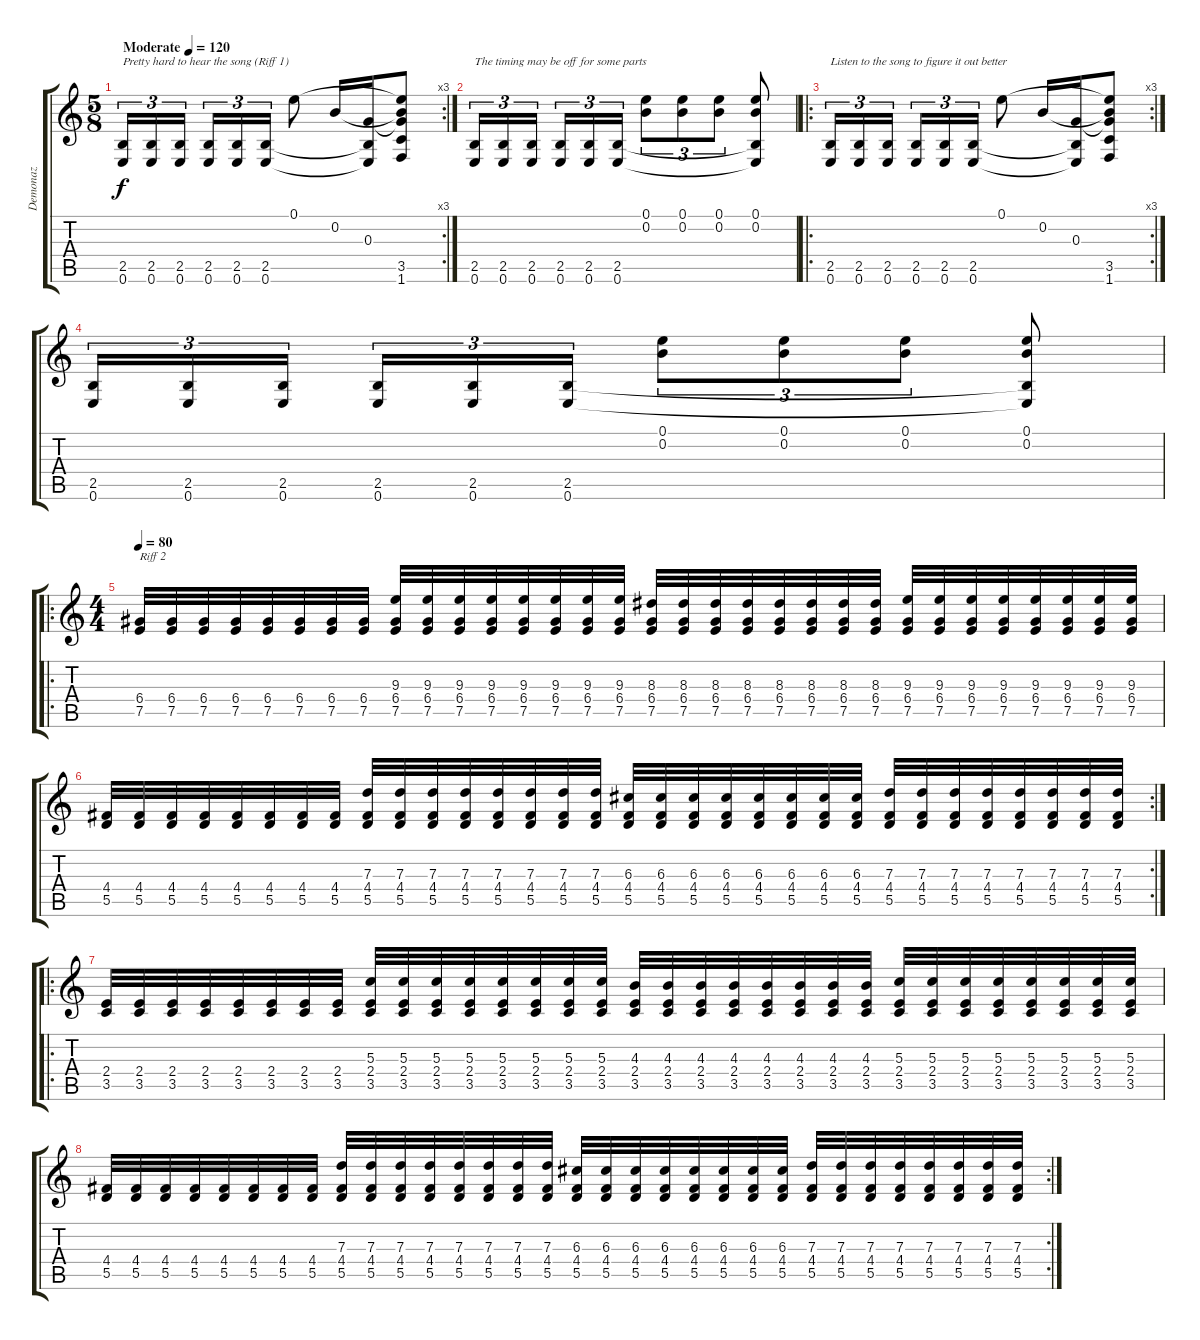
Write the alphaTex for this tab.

\track ("Demonaz" "Demonaz") {instrument distortionguitar}
\staff {score tabs}
\tuning (E4 B3 G3 D3 A2 E2) {hide}
\rc 3
\ts (5 8)
\tempo (120 "Moderate")
\clef g2
\ks c
(2.5 0.6).16{tu (3 2) txt "Pretty hard to hear the song (Riff 1)" dy f instrument distortionguitar} (2.5 0.6).16{tu (3 2)} (2.5 0.6).16{tu (3 2)} (2.5 0.6).16{tu (3 2)} (2.5 0.6).16{tu (3 2)} (2.5 0.6).16{tu (3 2)} 0.1.8 0.2.16 (0.3 2.5{t} 0.6{t}).16 (0.1{t} 0.2{t} 0.3{t} 3.5 1.6).8 |
(2.5 0.6).16{tu (3 2) txt "The timing may be off for some parts"} (2.5 0.6).16{tu (3 2)} (2.5 0.6).16{tu (3 2)} (2.5 0.6).16{tu (3 2)} (2.5 0.6).16{tu (3 2)} (2.5 0.6).16{tu (3 2)} (0.1 0.2).8{tu (3 2)} (0.1 0.2).8{tu (3 2)} (0.1 0.2).8{tu (3 2)} (0.1 0.2 2.5{t} 0.6{t}).8 |
\ro
\rc 3
(2.5 0.6).16{tu (3 2) txt "Listen to the song to figure it out better"} (2.5 0.6).16{tu (3 2)} (2.5 0.6).16{tu (3 2)} (2.5 0.6).16{tu (3 2)} (2.5 0.6).16{tu (3 2)} (2.5 0.6).16{tu (3 2)} 0.1.8 0.2.16 (0.3 2.5{t} 0.6{t}).16 (0.1{t} 0.2{t} 0.3{t} 3.5 1.6).8 |
(2.5 0.6).16{tu (3 2)} (2.5 0.6).16{tu (3 2)} (2.5 0.6).16{tu (3 2)} (2.5 0.6).16{tu (3 2)} (2.5 0.6).16{tu (3 2)} (2.5 0.6).16{tu (3 2)} (0.1 0.2).8{tu (3 2)} (0.1 0.2).8{tu (3 2)} (0.1 0.2).8{tu (3 2)} (0.1 0.2 2.5{t} 0.6{t}).8 |
\ro
\ts (4 4)
\tempo 80
(6.4 7.5).32{txt "Riff 2"} (6.4 7.5).32 (6.4 7.5).32 (6.4 7.5).32 (6.4 7.5).32 (6.4 7.5).32 (6.4 7.5).32 (6.4 7.5).32 (9.3 6.4 7.5).32 (9.3 6.4 7.5).32 (9.3 6.4 7.5).32 (9.3 6.4 7.5).32 (9.3 6.4 7.5).32 (9.3 6.4 7.5).32 (9.3 6.4 7.5).32 (9.3 6.4 7.5).32 (8.3 6.4 7.5).32 (8.3 6.4 7.5).32 (8.3 6.4 7.5).32 (8.3 6.4 7.5).32 (8.3 6.4 7.5).32 (8.3 6.4 7.5).32 (8.3 6.4 7.5).32 (8.3 6.4 7.5).32 (9.3 6.4 7.5).32 (9.3 6.4 7.5).32 (9.3 6.4 7.5).32 (9.3 6.4 7.5).32 (9.3 6.4 7.5).32 (9.3 6.4 7.5).32 (9.3 6.4 7.5).32 (9.3 6.4 7.5).32 |
\rc 2
(4.4 5.5).32 (4.4 5.5).32 (4.4 5.5).32 (4.4 5.5).32 (4.4 5.5).32 (4.4 5.5).32 (4.4 5.5).32 (4.4 5.5).32 (7.3 4.4 5.5).32 (7.3 4.4 5.5).32 (7.3 4.4 5.5).32 (7.3 4.4 5.5).32 (7.3 4.4 5.5).32 (7.3 4.4 5.5).32 (7.3 4.4 5.5).32 (7.3 4.4 5.5).32 (6.3 4.4 5.5).32 (6.3 4.4 5.5).32 (6.3 4.4 5.5).32 (6.3 4.4 5.5).32 (6.3 4.4 5.5).32 (6.3 4.4 5.5).32 (6.3 4.4 5.5).32 (6.3 4.4 5.5).32 (7.3 4.4 5.5).32 (7.3 4.4 5.5).32 (7.3 4.4 5.5).32 (7.3 4.4 5.5).32 (7.3 4.4 5.5).32 (7.3 4.4 5.5).32 (7.3 4.4 5.5).32 (7.3 4.4 5.5).32 |
\ro
(2.4 3.5).32 (2.4 3.5).32 (2.4 3.5).32 (2.4 3.5).32 (2.4 3.5).32 (2.4 3.5).32 (2.4 3.5).32 (2.4 3.5).32 (5.3 2.4 3.5).32 (5.3 2.4 3.5).32 (5.3 2.4 3.5).32 (5.3 2.4 3.5).32 (5.3 2.4 3.5).32 (5.3 2.4 3.5).32 (5.3 2.4 3.5).32 (5.3 2.4 3.5).32 (4.3 2.4 3.5).32 (4.3 2.4 3.5).32 (4.3 2.4 3.5).32 (4.3 2.4 3.5).32 (4.3 2.4 3.5).32 (4.3 2.4 3.5).32 (4.3 2.4 3.5).32 (4.3 2.4 3.5).32 (5.3 2.4 3.5).32 (5.3 2.4 3.5).32 (5.3 2.4 3.5).32 (5.3 2.4 3.5).32 (5.3 2.4 3.5).32 (5.3 2.4 3.5).32 (5.3 2.4 3.5).32 (5.3 2.4 3.5).32 |
\rc 2
(4.4 5.5).32 (4.4 5.5).32 (4.4 5.5).32 (4.4 5.5).32 (4.4 5.5).32 (4.4 5.5).32 (4.4 5.5).32 (4.4 5.5).32 (7.3 4.4 5.5).32 (7.3 4.4 5.5).32 (7.3 4.4 5.5).32 (7.3 4.4 5.5).32 (7.3 4.4 5.5).32 (7.3 4.4 5.5).32 (7.3 4.4 5.5).32 (7.3 4.4 5.5).32 (6.3 4.4 5.5).32 (6.3 4.4 5.5).32 (6.3 4.4 5.5).32 (6.3 4.4 5.5).32 (6.3 4.4 5.5).32 (6.3 4.4 5.5).32 (6.3 4.4 5.5).32 (6.3 4.4 5.5).32 (7.3 4.4 5.5).32 (7.3 4.4 5.5).32 (7.3 4.4 5.5).32 (7.3 4.4 5.5).32 (7.3 4.4 5.5).32 (7.3 4.4 5.5).32 (7.3 4.4 5.5).32 (7.3 4.4 5.5).32
